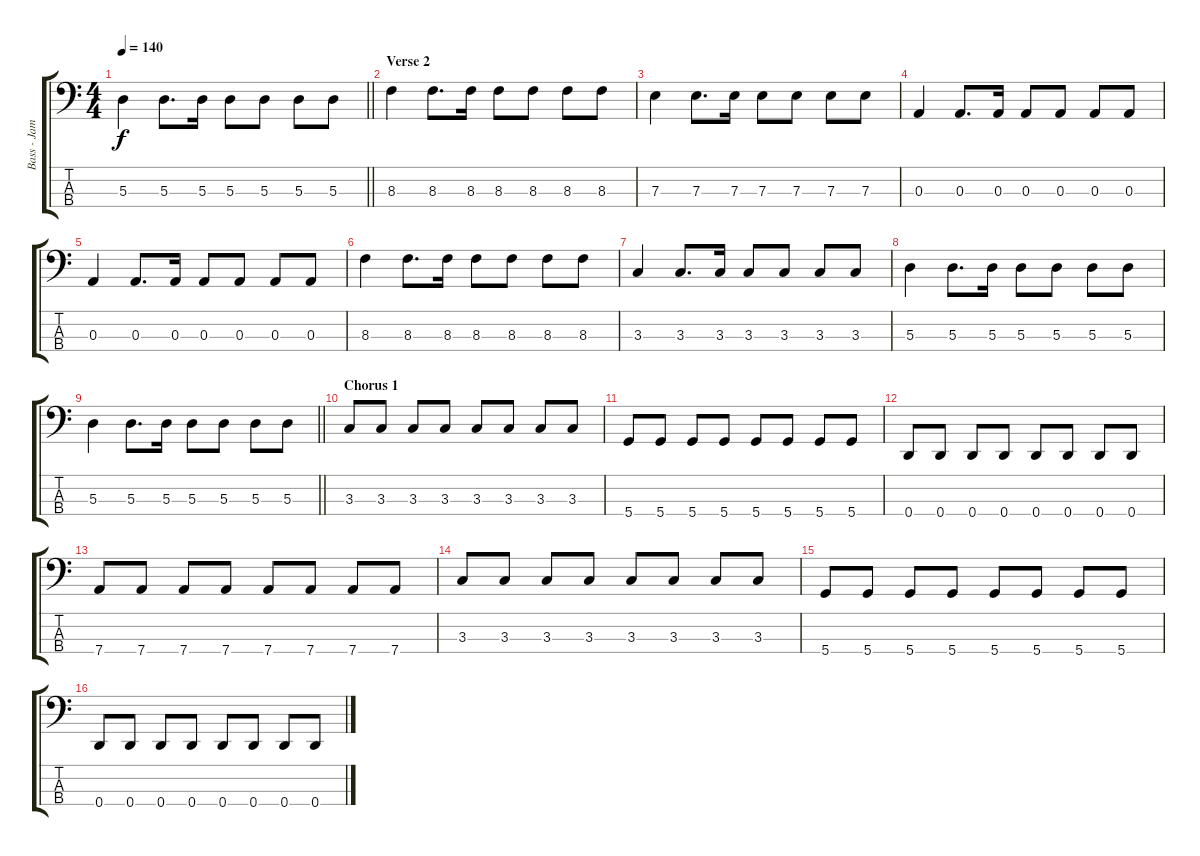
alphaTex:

\track ("Bass - James Johnston" "Bass - Jam") {instrument electricbassfinger}
\staff {score tabs}
\tuning (G2 D2 A1 D1) {hide}
\ts (4 4)
\tempo 140
\clef f4
\barLineRight lightlight
\ks c
5.3.4{dy f} 5.3.8{d} 5.3.16 5.3.8 5.3.8 5.3.8 5.3.8 |
\section ("" "Verse 2")
8.3.4 8.3.8{d} 8.3.16 8.3.8 8.3.8 8.3.8 8.3.8 |
7.3.4 7.3.8{d} 7.3.16 7.3.8 7.3.8 7.3.8 7.3.8 |
0.3.4 0.3.8{d} 0.3.16 0.3.8 0.3.8 0.3.8 0.3.8 |
0.3.4 0.3.8{d} 0.3.16 0.3.8 0.3.8 0.3.8 0.3.8 |
8.3.4 8.3.8{d} 8.3.16 8.3.8 8.3.8 8.3.8 8.3.8 |
3.3.4 3.3.8{d} 3.3.16 3.3.8 3.3.8 3.3.8 3.3.8 |
5.3.4 5.3.8{d} 5.3.16 5.3.8 5.3.8 5.3.8 5.3.8 |
\barLineRight lightlight
5.3.4 5.3.8{d} 5.3.16 5.3.8 5.3.8 5.3.8 5.3.8 |
\section ("" "Chorus 1")
3.3.8{volume 14} 3.3.8 3.3.8 3.3.8 3.3.8 3.3.8 3.3.8 3.3.8 |
5.4.8 5.4.8 5.4.8 5.4.8 5.4.8 5.4.8 5.4.8 5.4.8 |
0.4.8 0.4.8 0.4.8 0.4.8 0.4.8 0.4.8 0.4.8 0.4.8 |
7.4.8 7.4.8 7.4.8 7.4.8 7.4.8 7.4.8 7.4.8 7.4.8 |
3.3.8 3.3.8 3.3.8 3.3.8 3.3.8 3.3.8 3.3.8 3.3.8 |
5.4.8 5.4.8 5.4.8 5.4.8 5.4.8 5.4.8 5.4.8 5.4.8 |
0.4.8 0.4.8 0.4.8 0.4.8 0.4.8 0.4.8 0.4.8 0.4.8
